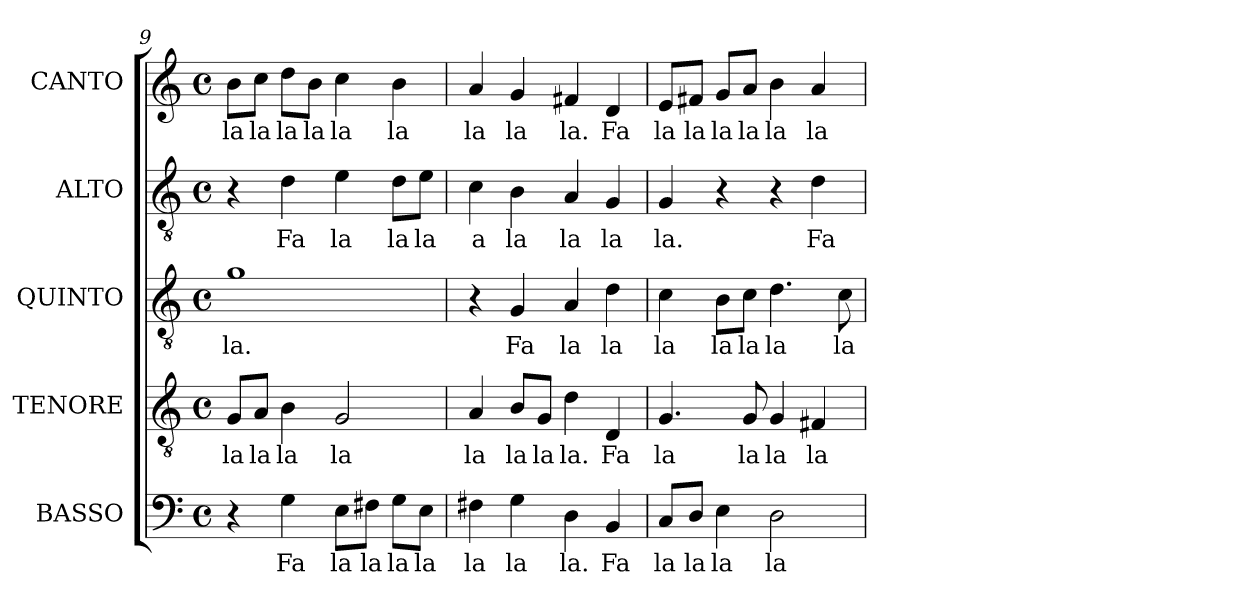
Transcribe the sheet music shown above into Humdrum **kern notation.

**kern	**text	**kern	**text	**kern	**text	**kern	**text	**kern	**text
*part5	*part5	*part4	*part4	*part3	*part3	*part2	*part2	*part1	*part1
*staff5	*staff5	*staff4	*staff4	*staff3	*staff3	*staff2	*staff2	*staff1	*staff1
*I"BASSO	*	*I"TENORE	*	*I"QUINTO	*	*I"ALTO	*	*I"CANTO	*
*I'B	*	*I'T	*	*	*	*I'A.	*	*	*
*clefF4	*	*clefGv2	*	*clefGv2	*	*clefGv2	*	*clefG2	*
*	*	*ITrd7c12	*	*ITrd7c12	*	*ITrd7c12	*	*	*
*k[]	*	*k[]	*	*k[]	*	*k[]	*	*k[]	*
*C:	*	*C:	*	*C:	*	*C:	*	*C:	*
*M4/4	*	*M4/4	*	*M4/4	*	*M4/4	*	*M4/4	*
*met(c)	*	*met(c)	*	*met(c)	*	*met(c)	*	*met(c)	*
=9	=9	=9	=9	=9	=9	=9	=9	=9	=9
!	!	!	!LO:LY:b:color=#000000	!	!	!	!	!	!
!	!	!	!	!	!LO:LY:b:color=#000000	!	!	!	!
!	!	!	!	!	!	!	!	!	!LO:LY:b:color=#000000
4r	.	8GGi/L	la	1Gi	la.	4r	.	8bi\L	la
!	!	!	!LO:LY:b:color=#000000	!	!	!	!	!	!
!	!	!	!	!	!	!	!	!	!LO:LY:b:color=#000000
.	.	8AAi/J	la	.	.	.	.	8cci\J	la
!	!LO:LY:b:color=#000000	!	!	!	!	!	!	!	!
!	!	!	!LO:LY:b:color=#000000	!	!	!	!	!	!
!	!	!	!	!	!	!	!LO:LY:b:color=#000000	!	!
!	!	!	!	!	!	!	!	!	!LO:LY:b:color=#000000
4Gi\	Fa	4BBi\	la	.	.	4Di\	Fa	8ddi\L	la
!	!	!	!	!	!	!	!	!	!LO:LY:b:color=#000000
.	.	.	.	.	.	.	.	8bi\J	la
!	!LO:LY:b:color=#000000	!	!	!	!	!	!	!	!
!	!	!	!LO:LY:b:color=#000000	!	!	!	!	!	!
!	!	!	!	!	!	!	!LO:LY:b:color=#000000	!	!
!	!	!	!	!	!	!	!	!	!LO:LY:b:color=#000000
8Ei\L	la	2GGi/	la	.	.	4Ei\	la	4cci\	la
!	!LO:LY:b:color=#000000	!	!	!	!	!	!	!	!
8F#Xi\J	la	.	.	.	.	.	.	.	.
!	!LO:LY:b:color=#000000	!	!	!	!	!	!	!	!
!	!	!	!	!	!	!	!LO:LY:b:color=#000000	!	!
!	!	!	!	!	!	!	!	!	!LO:LY:b:color=#000000
8Gi\L	la	.	.	.	.	8Di\L	la	4bi\	la
!	!LO:LY:b:color=#000000	!	!	!	!	!	!	!	!
!	!	!	!	!	!	!	!LO:LY:b:color=#000000	!	!
8Ei\J	la	.	.	.	.	8Ei\J	la	.	.
!!LO:PB:g=z
=10	=10	=10	=10	=10	=10	=10	=10	=10	=10
!	!LO:LY:b:color=#000000	!	!	!	!	!	!	!	!
!	!	!	!LO:LY:b:color=#000000	!	!	!	!	!	!
!	!	!	!	!	!	!	!LO:LY:b:color=#000000	!	!
!	!	!	!	!	!	!	!	!	!LO:LY:b:color=#000000
4F#Xi\	la	4AAi/	la	4r	.	4Ci\	a	4ai/	la
!	!LO:LY:b:color=#000000	!	!	!	!	!	!	!	!
!	!	!	!LO:LY:b:color=#000000	!	!	!	!	!	!
!	!	!	!	!	!LO:LY:b:color=#000000	!	!	!	!
!	!	!	!	!	!	!	!LO:LY:b:color=#000000	!	!
!	!	!	!	!	!	!	!	!	!LO:LY:b:color=#000000
4Gi\	la	8BBi/L	la	4GGi/	Fa	4BBi\	la	4gi/	la
!	!	!	!LO:LY:b:color=#000000	!	!	!	!	!	!
.	.	8GGi/J	la	.	.	.	.	.	.
!	!LO:LY:b:color=#000000	!	!	!	!	!	!	!	!
!	!	!	!LO:LY:b:color=#000000	!	!	!	!	!	!
!	!	!	!	!	!LO:LY:b:color=#000000	!	!	!	!
!	!	!	!	!	!	!	!LO:LY:b:color=#000000	!	!
!	!	!	!	!	!	!	!	!	!LO:LY:b:color=#000000
4Di\	la.	4Di\	la.	4AAi/	la	4AAi/	la	4f#Xi/	la.
!	!LO:LY:b:color=#000000	!	!	!	!	!	!	!	!
!	!	!	!LO:LY:b:color=#000000	!	!	!	!	!	!
!	!	!	!	!	!LO:LY:b:color=#000000	!	!	!	!
!	!	!	!	!	!	!	!LO:LY:b:color=#000000	!	!
!	!	!	!	!	!	!	!	!	!LO:LY:b:color=#000000
4BBi/	Fa	4DDi/	Fa	4Di\	la	4GGi/	la	4di/	Fa
=11	=11	=11	=11	=11	=11	=11	=11	=11	=11
!	!LO:LY:b:color=#000000	!	!	!	!	!	!	!	!
!	!	!	!LO:LY:b:color=#000000	!	!	!	!	!	!
!	!	!	!	!	!LO:LY:b:color=#000000	!	!	!	!
!	!	!	!	!	!	!	!LO:LY:b:color=#000000	!	!
!	!	!	!	!	!	!	!	!	!LO:LY:b:color=#000000
8Ci/L	la	4.GGi/	la	4Ci\	la	4GGi/	la.	8ei/L	la
!	!LO:LY:b:color=#000000	!	!	!	!	!	!	!	!
!	!	!	!	!	!	!	!	!	!LO:LY:b:color=#000000
8Di/J	la	.	.	.	.	.	.	8f#Xi/J	la
!	!LO:LY:b:color=#000000	!	!	!	!	!	!	!	!
!	!	!	!	!	!LO:LY:b:color=#000000	!	!	!	!
!	!	!	!	!	!	!	!	!	!LO:LY:b:color=#000000
4Ei\	la	.	.	8BBi\L	la	4r	.	8gi/L	la
!	!	!	!LO:LY:b:color=#000000	!	!	!	!	!	!
!	!	!	!	!	!LO:LY:b:color=#000000	!	!	!	!
!	!	!	!	!	!	!	!	!	!LO:LY:b:color=#000000
.	.	8GGi/	la	8Ci\J	la	.	.	8ai/J	la
!	!LO:LY:b:color=#000000	!	!	!	!	!	!	!	!
!	!	!	!LO:LY:b:color=#000000	!	!	!	!	!	!
!	!	!	!	!	!LO:LY:b:color=#000000	!	!	!	!
!	!	!	!	!	!	!	!	!	!LO:LY:b:color=#000000
2Di\	la	4GGi/	la	4.Di\	la	4r	.	4bi\	la
!	!	!	!LO:LY:b:color=#000000	!	!	!	!	!	!
!	!	!	!	!	!	!	!LO:LY:b:color=#000000	!	!
!	!	!	!	!	!	!	!	!	!LO:LY:b:color=#000000
.	.	4FF#Xi/	la	.	.	4Di\	Fa	4ai/	la
!	!	!	!	!	!LO:LY:b:color=#000000	!	!	!	!
.	.	.	.	8Ci\	la	.	.	.	.
=	=	=	=	=	=	=	=	=	=
*-	*-	*-	*-	*-	*-	*-	*-	*-	*-
